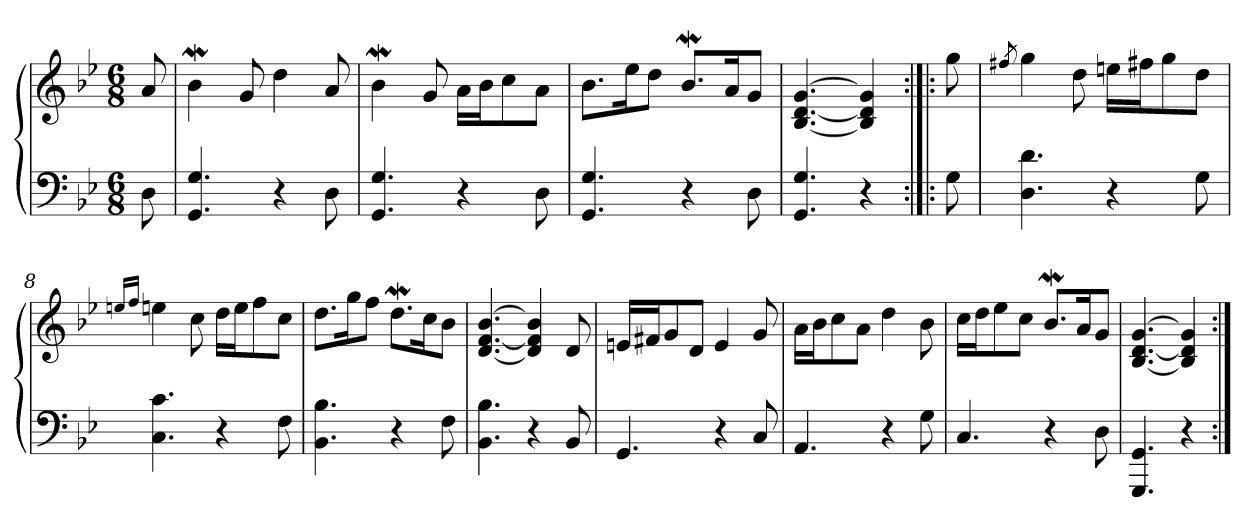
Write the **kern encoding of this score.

**kern	**kern
*part2	*part1
*staff2	*staff1
*clefF4	*clefG2
*k[b-e-]	*k[b-e-]
*g:	*g:
*M6/8	*M6/8
*MM108	*MM108
=1	=1
8D\	8a/
=2	=2
4.GG/ 4.G/	4b-w\
.	8g/
4r	4dd\
8D\	8a/
=3	=3
4.GG/ 4.G/	4b-w\
.	8g/
4r	16a\LL
.	16b-\J
.	8cc\
8D\	8a\J
=4	=4
4.GG/ 4.G/	8.b-\L
.	16ee-\K
.	8dd\J
4r	8.b-w/L
.	16a/K
8D\	8g/J
=5	=5
4.GG/ 4.G/	[4.B-/ [4.d/ [4.g/
4r	4B-/] 4d/] 4g/]
=6:|!|:	=6:|!|:
8G\	8gg\
=7	=7
.	8qff#X/
4.D\ 4.d\	4gg\
.	8dd\
4r	16een\LL
.	16ff#\J
.	8gg\
8G\	8dd\J
=8	=8
.	16qeen/LL
.	16qff/JJ
4.C\ 4.c\	4ee\
.	8cc\
4r	16dd\LL
.	16ee\J
.	8ff\
8F\	8cc\J
!!LO:LB:g=z
=9	=9
4.BB-\ 4.B-\	8.dd\L
.	16gg\K
.	8ff\J
4r	8.ddW\L
.	16cc\K
8F\	8b-\J
=10	=10
4.BB-\ 4.B-\	[4.d/ [4.f/ [4.b-/
4r	4d/] 4f/] 4b-/]
8BB-/	8d/
=11	=11
4.GG/	16en/LL
.	16f#X/J
.	8g/
.	8d/J
4r	4e/
8C/	8g/
=12	=12
4.AA/	16a\LL
.	16b-\J
.	8cc\
.	8a\J
4r	4dd\
8G\	8b-\
=13	=13
4.C/	16cc\LL
.	16dd\J
.	8ee-\
.	8cc\J
4r	8.b-w/L
.	16a/K
8D\	8g/J
=14	=14
4.GGG/ 4.GG/	[4.B-/ [4.d/ [4.g/
4r	4B-/] 4d/] 4g/]
=:|!	=:|!
*-	*-
